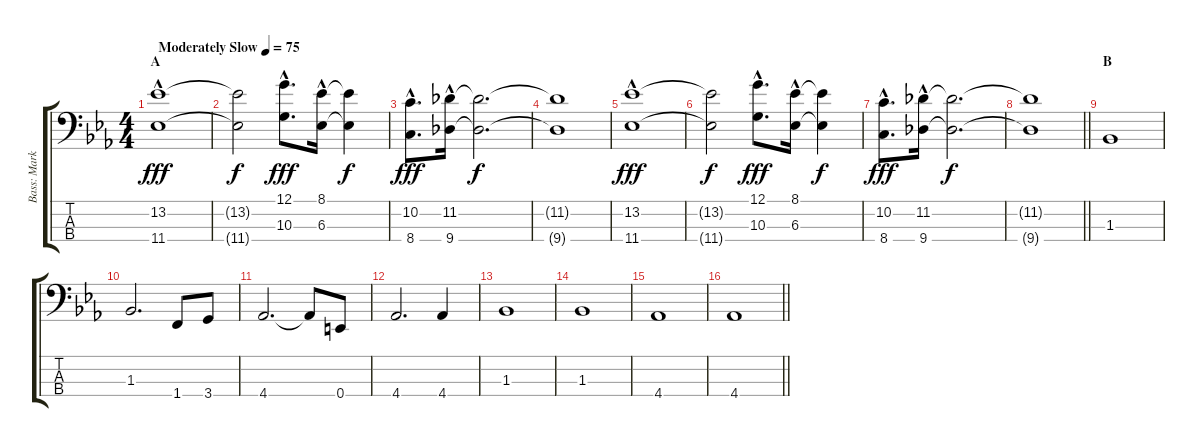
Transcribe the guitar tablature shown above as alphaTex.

\track ("Bass: Mark" "Bass: Mark") {instrument synthbass2}
\staff {score tabs}
\tuning (G2 D2 A1 E1) {hide}
\ts (4 4)
\section ("" "A")
\tempo (75 "Moderately Slow")
\clef f4
\ks eb
(13.2{hac} 11.4{hac}).1{dy fff instrument synthbass2} |
(13.2{t} 11.4{t}).2{dy f} (12.1{hac} 10.3{hac}).8{d dy fff} (8.1{hac} 6.3{hac}).16 (8.1{t} 6.3{t}).4{dy f} |
(10.2{hac} 8.4{hac}).8{d dy fff} (11.2{hac} 9.4{hac}).16 (11.2{t} 9.4{t}).2{d dy f} |
(11.2{t} 9.4{t}).1 |
(13.2{hac} 11.4{hac}).1{dy fff} |
(13.2{t} 11.4{t}).2{dy f} (12.1{hac} 10.3{hac}).8{d dy fff} (8.1{hac} 6.3{hac}).16 (8.1{t} 6.3{t}).4{dy f} |
(10.2{hac} 8.4{hac}).8{d dy fff} (11.2{hac} 9.4{hac}).16 (11.2{t} 9.4{t}).2{d dy f} |
\barLineRight lightlight
(11.2{t} 9.4{t}).1 |
\section ("" "B")
1.3.1 |
1.3.2{d} 1.4.8 3.4.8 |
4.4.2{d} 4.4{t}.8 0.4.8 |
4.4.2{d} 4.4.4 |
1.3.1 |
1.3.1 |
4.4.1 |
\barLineRight lightlight
4.4.1
